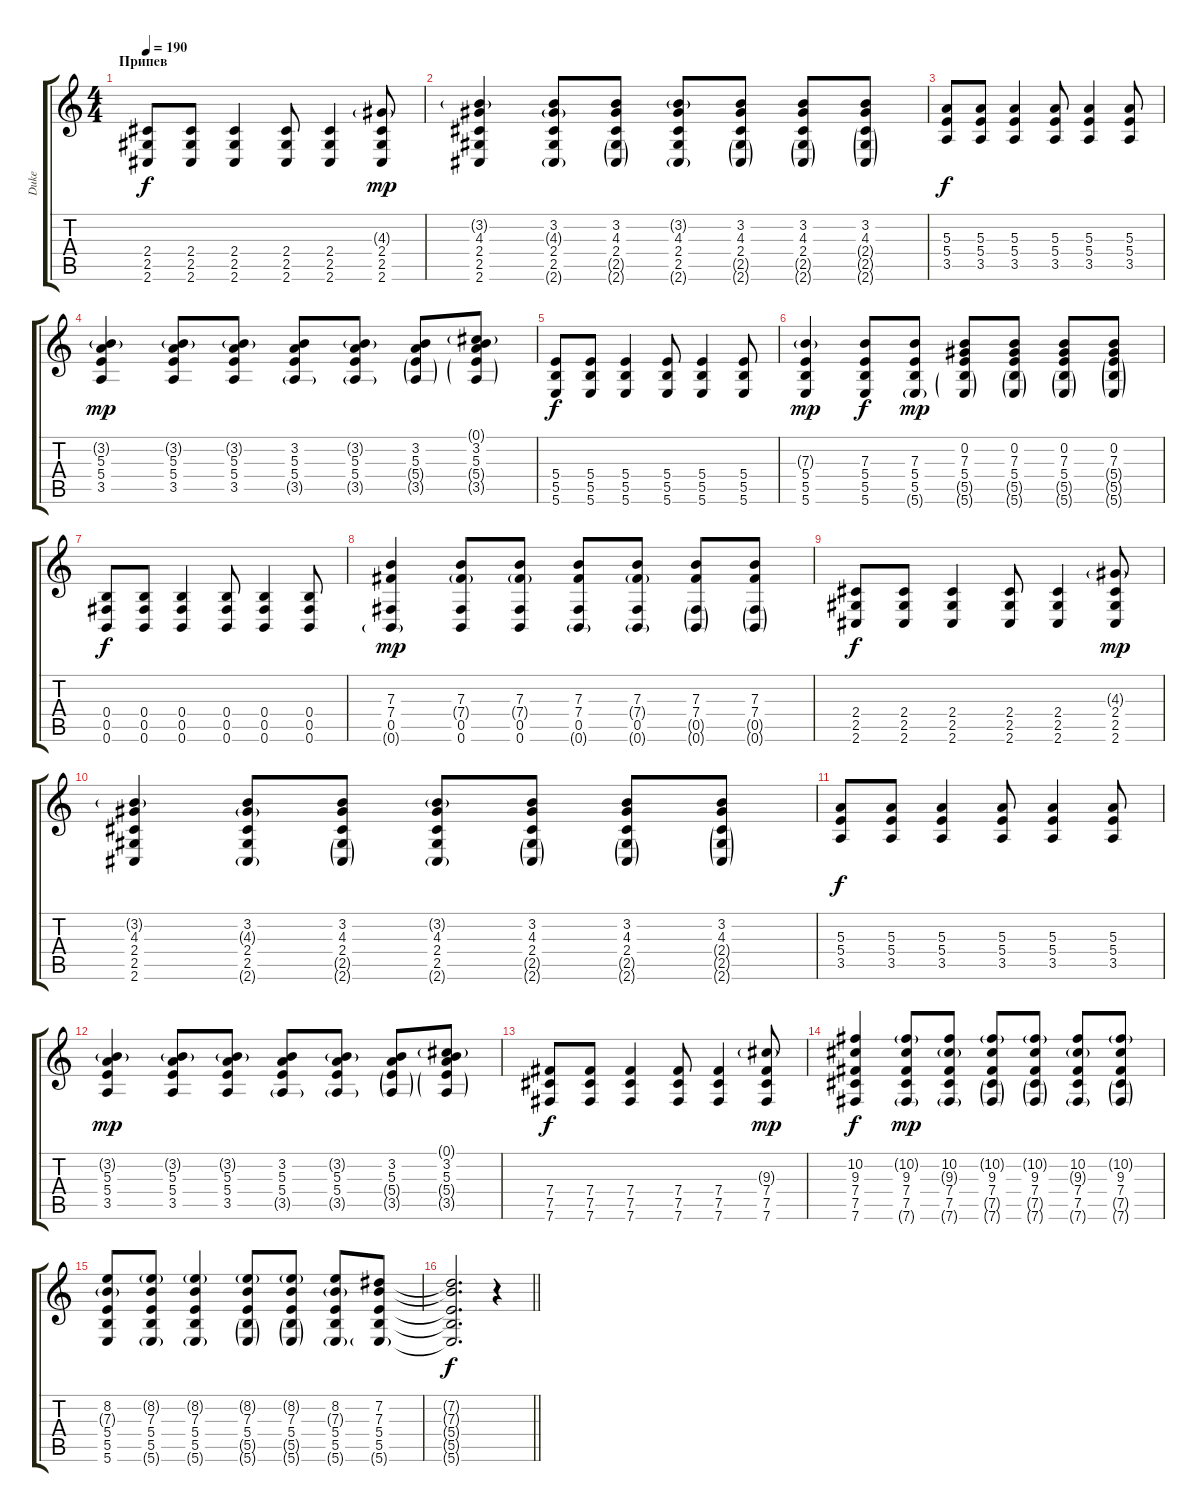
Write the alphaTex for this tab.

\track ("Duke" "Duke") {instrument distortionguitar}
\staff {score tabs}
\tuning (Db4 Ab3 E3 B2 Gb2 B1) {hide}
\ts (4 4)
\section ("" "Припев")
\tempo 190
\clef g2
\ks c
(2.4 2.5 2.6).8{dy f} (2.4 2.5 2.6).8 (2.4 2.5 2.6).4 (2.4 2.5 2.6).8 (2.4 2.5 2.6).4 (4.3{g} 2.4 2.5 2.6).8{dy mp} |
(3.2{g} 4.3 2.4 2.5 2.6).4 (3.2 4.3{g} 2.4 2.5 2.6{g}).8 (3.2 4.3 2.4 2.5{g} 2.6{g}).8 (3.2{g} 4.3 2.4 2.5 2.6{g}).8 (3.2 4.3 2.4 2.5{g} 2.6{g}).8 (3.2 4.3 2.4 2.5{g} 2.6{g}).8 (3.2 4.3 2.4{g} 2.5{g} 2.6{g}).8 |
(5.3 5.4 3.5).8{dy f} (5.3 5.4 3.5).8 (5.3 5.4 3.5).4 (5.3 5.4 3.5).8 (5.3 5.4 3.5).4 (5.3 5.4 3.5).8 |
(3.2{g} 5.3 5.4 3.5).4{dy mp} (3.2{g} 5.3 5.4 3.5).8 (3.2{g} 5.3 5.4 3.5).8 (3.2 5.3 5.4 3.5{g}).8 (3.2{g} 5.3 5.4 3.5{g}).8 (3.2 5.3 5.4{g} 3.5{g}).8 (0.1{g} 3.2 5.3 5.4{g} 3.5{g}).8 |
(5.4 5.5 5.6).8{dy f} (5.4 5.5 5.6).8 (5.4 5.5 5.6).4 (5.4 5.5 5.6).8 (5.4 5.5 5.6).4 (5.4 5.5 5.6).8 |
(7.3{g} 5.4 5.5 5.6).4{dy mp} (7.3 5.4 5.5 5.6).8{dy f} (7.3 5.4 5.5 5.6{g}).8{dy mp} (0.2 7.3 5.4 5.5{g} 5.6{g}).8 (0.2 7.3 5.4 5.5{g} 5.6{g}).8 (0.2 7.3 5.4 5.5{g} 5.6{g}).8 (0.2 7.3 5.4{g} 5.5{g} 5.6{g}).8 |
(0.4 0.5 0.6).8{dy f} (0.4 0.5 0.6).8 (0.4 0.5 0.6).4 (0.4 0.5 0.6).8 (0.4 0.5 0.6).4 (0.4 0.5 0.6).8 |
(7.3 7.4 0.5 0.6{g}).4{dy mp} (7.3 7.4{g} 0.5 0.6).8 (7.3 7.4{g} 0.5 0.6).8 (7.3 7.4 0.5 0.6{g}).8 (7.3 7.4{g} 0.5 0.6{g}).8 (7.3 7.4 0.5{g} 0.6{g}).8 (7.3 7.4 0.5{g} 0.6{g}).8 |
(2.4 2.5 2.6).8{dy f} (2.4 2.5 2.6).8 (2.4 2.5 2.6).4 (2.4 2.5 2.6).8 (2.4 2.5 2.6).4 (4.3{g} 2.4 2.5 2.6).8{dy mp} |
(3.2{g} 4.3 2.4 2.5 2.6).4 (3.2 4.3{g} 2.4 2.5 2.6{g}).8 (3.2 4.3 2.4 2.5{g} 2.6{g}).8 (3.2{g} 4.3 2.4 2.5 2.6{g}).8 (3.2 4.3 2.4 2.5{g} 2.6{g}).8 (3.2 4.3 2.4 2.5{g} 2.6{g}).8 (3.2 4.3 2.4{g} 2.5{g} 2.6{g}).8 |
(5.3 5.4 3.5).8{dy f} (5.3 5.4 3.5).8 (5.3 5.4 3.5).4 (5.3 5.4 3.5).8 (5.3 5.4 3.5).4 (5.3 5.4 3.5).8 |
(3.2{g} 5.3 5.4 3.5).4{dy mp} (3.2{g} 5.3 5.4 3.5).8 (3.2{g} 5.3 5.4 3.5).8 (3.2 5.3 5.4 3.5{g}).8 (3.2{g} 5.3 5.4 3.5{g}).8 (3.2 5.3 5.4{g} 3.5{g}).8 (0.1{g} 3.2 5.3 5.4{g} 3.5{g}).8 |
(7.4 7.5 7.6).8{dy f} (7.4 7.5 7.6).8 (7.4 7.5 7.6).4 (7.4 7.5 7.6).8 (7.4 7.5 7.6).4 (9.3{g} 7.4 7.5 7.6).8{dy mp} |
(10.2 9.3 7.4 7.5 7.6).4{dy f} (10.2{g} 9.3 7.4 7.5 7.6{g}).8{dy mp} (10.2 9.3{g} 7.4 7.5 7.6{g}).8 (10.2{g} 9.3 7.4 7.5{g} 7.6{g}).8 (10.2{g} 9.3 7.4 7.5{g} 7.6{g}).8 (10.2 9.3{g} 7.4 7.5 7.6{g}).8 (10.2{g} 9.3 7.4 7.5{g} 7.6{g}).8 |
(8.2 7.3{g} 5.4 5.5 5.6).8 (8.2{g} 7.3 5.4 5.5 5.6{g}).8 (8.2{g} 7.3 5.4 5.5 5.6{g}).4 (8.2{g} 7.3 5.4 5.5{g} 5.6{g}).8 (8.2{g} 7.3 5.4 5.5{g} 5.6{g}).8 (8.2 7.3{g} 5.4 5.5 5.6{g}).8 (7.2 7.3 5.4 5.5 5.6{g}).8 |
\barLineRight lightlight
(7.2{t} 7.3{t} 5.4{t} 5.5{t} 5.6{t}).2{d dy f} r.4
